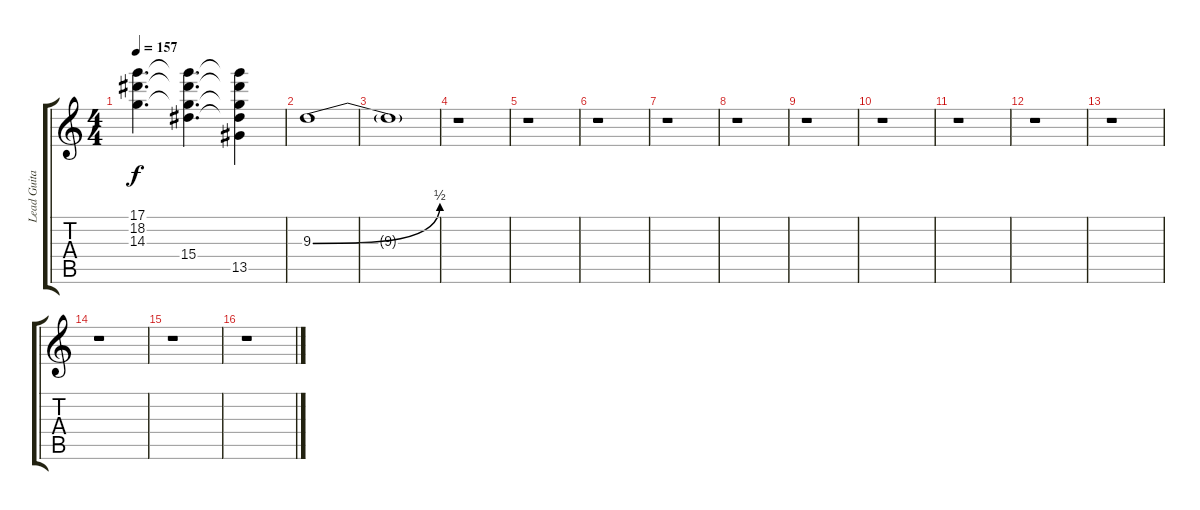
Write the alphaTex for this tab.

\track ("Lead Guitar " "Lead Guita") {instrument distortionguitar}
\staff {score tabs}
\tuning (D4 A3 F3 C3 G2 C2) {hide}
\ts (4 4)
\tempo 157
\clef g2
\ks c
(17.1{t} 18.2{t} 14.3).4{d dy f} (17.1{t} 18.2{t} 14.3{t} 15.4).4{d} (17.1{t} 18.2{t} 14.3{t} 15.4{t} 13.5).4 |
9.3{be (bend 0 0 60 2)}.1 |
9.3{t}.1 |
r.1 |
r.1 |
r.1 |
r.1 |
r.1 |
r.1 |
r.1 |
r.1 |
r.1 |
r.1 |
r.1 |
r.1 |
r.1
